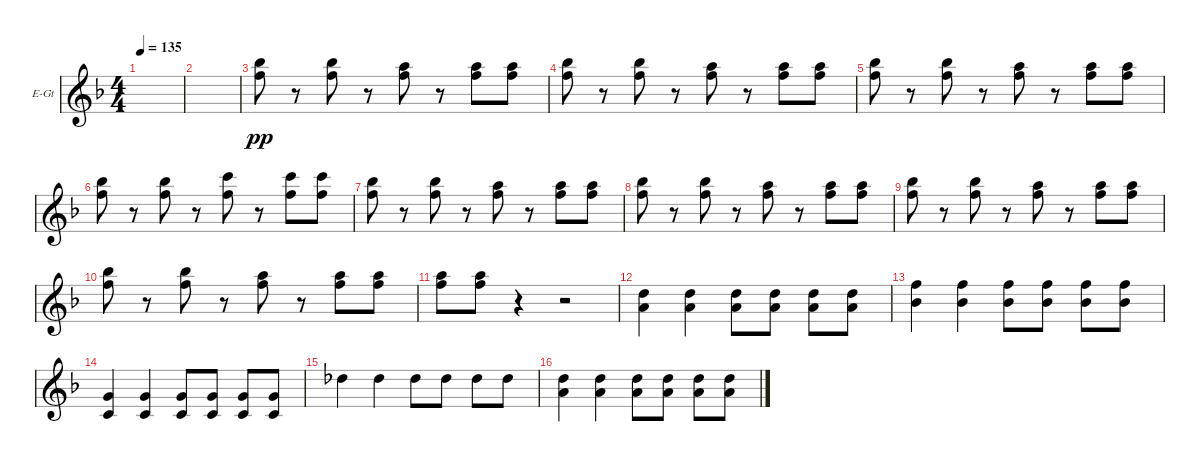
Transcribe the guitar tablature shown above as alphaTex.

\defaultSystemsLayout 4
\bracketExtendMode groupsimilarinstruments
\firstSystemTrackNameOrientation horizontal
\otherSystemsTrackNameOrientation horizontal
\track ("Electric Guitar" "E-Gt") {instrument distortionguitar}
\staff {score}
\tuning (E4 B3 G3 D3 A2 E2)
\ts (4 4)
\tempo 135
\clef g2
\ks dminor
|
|
(6.2 6.1).8{dy pp} r.8 (6.2 6.1).8 r.8 (6.2 5.1).8 r.8 (6.2 5.1).8 (6.2 5.1).8 |
(6.2 6.1).8 r.8 (6.2 6.1).8 r.8 (6.2 5.1).8 r.8 (6.2 5.1).8 (6.2 5.1).8 |
(6.2 6.1).8 r.8 (6.2 6.1).8 r.8 (6.2 5.1).8 r.8 (6.2 5.1).8 (6.2 5.1).8 |
(6.2 6.1).8 r.8 (6.2 6.1).8 r.8 (6.2 8.1).8 r.8 (6.2 8.1).8 (6.2 8.1).8 |
(6.2 6.1).8 r.8 (6.2 6.1).8 r.8 (6.2 5.1).8 r.8 (6.2 5.1).8 (6.2 5.1).8 |
(6.2 6.1).8 r.8 (6.2 6.1).8 r.8 (6.2 5.1).8 r.8 (6.2 5.1).8 (6.2 5.1).8 |
(6.2 6.1).8 r.8 (6.2 6.1).8 r.8 (6.2 5.1).8 r.8 (6.2 5.1).8 (6.2 5.1).8 |
(6.2 6.1).8 r.8 (6.2 6.1).8 r.8 (6.2 5.1).8 r.8 (6.2 5.1).8 (6.2 5.1).8 |
(6.2 5.1).8 (6.2 5.1).8 r.4 r.2 |
(7.3 7.4).4 (7.3 7.4).4 (3.2 7.4).8 (3.2 7.4).8 (3.2 7.4).8 (3.2 7.4).8 |
(6.2 8.4).4 (8.4 6.2).4 (8.4 6.2).8 (8.4 6.2).8 (8.4 6.2).8 (8.4 6.2).8 |
(5.4 3.5).4 (5.4 3.5).4 (5.4 3.5).8 (5.4 3.5).8 (5.4 3.5).8 (5.4 3.5).8 |
6.3.4 6.3.4 6.3.8 6.3.8 6.3.8 6.3.8 |
(7.3 7.4).4 (7.3 7.4).4 (3.2 7.4).8 (3.2 7.4).8 (3.2 7.4).8 (3.2 7.4).8
